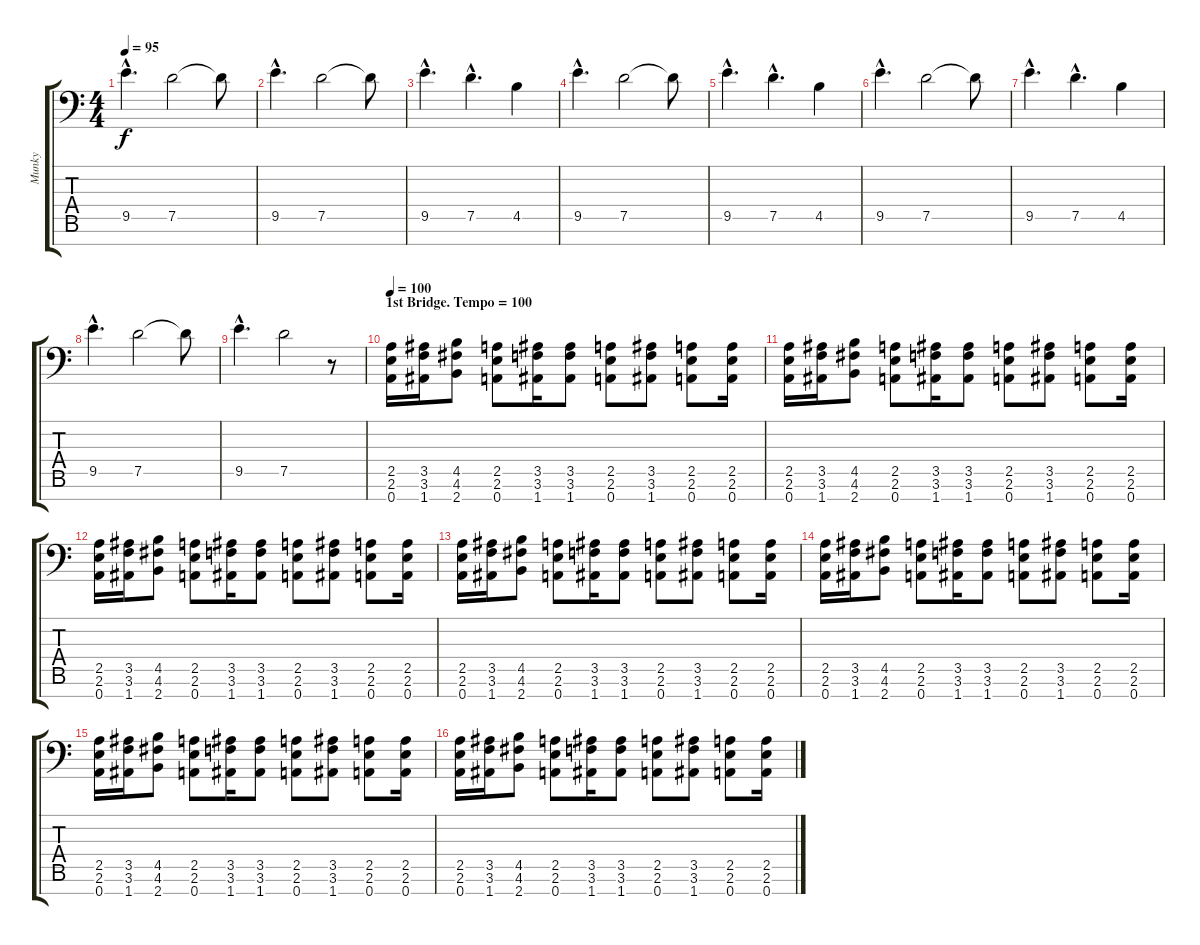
\track ("Munky" "Munky") {instrument distortionguitar}
\staff {score tabs}
\tuning (D4 A3 F3 C3 G2 D2 A1) {hide}
\ts (4 4)
\tempo 95
\clef f4
\ks c
9.5{hac}.4{d dy f instrument overdrivenguitar} 7.5.2 7.5{t}.8 |
9.5{hac}.4{d instrument overdrivenguitar} 7.5.2 7.5{t}.8 |
9.5{hac}.4{d} 7.5{hac}.4{d} 4.5.4 |
9.5{hac}.4{d instrument overdrivenguitar} 7.5.2 7.5{t}.8 |
9.5{hac}.4{d} 7.5{hac}.4{d} 4.5.4 |
9.5{hac}.4{d instrument overdrivenguitar} 7.5.2 7.5{t}.8 |
9.5{hac}.4{d} 7.5{hac}.4{d} 4.5.4 |
9.5{hac}.4{d instrument overdrivenguitar} 7.5.2 7.5{t}.8 |
9.5{hac}.4{d instrument overdrivenguitar} 7.5.2 r.8 |
\section ("" "1st Bridge. Tempo = 100")
\tempo 100
(2.5 2.6 0.7).16{instrument distortionguitar} (3.5 3.6 1.7).16 (4.5 4.6 2.7).8 (2.5 2.6 0.7).8 (3.5 3.6 1.7).16 (3.5 3.6 1.7).8 (2.5 2.6 0.7).8 (3.5 3.6 1.7).8 (2.5 2.6 0.7).8 (2.5 2.6 0.7).16 |
(2.5 2.6 0.7).16 (3.5 3.6 1.7).16 (4.5 4.6 2.7).8 (2.5 2.6 0.7).8 (3.5 3.6 1.7).16 (3.5 3.6 1.7).8 (2.5 2.6 0.7).8 (3.5 3.6 1.7).8 (2.5 2.6 0.7).8 (2.5 2.6 0.7).16 |
(2.5 2.6 0.7).16 (3.5 3.6 1.7).16 (4.5 4.6 2.7).8 (2.5 2.6 0.7).8 (3.5 3.6 1.7).16 (3.5 3.6 1.7).8 (2.5 2.6 0.7).8 (3.5 3.6 1.7).8 (2.5 2.6 0.7).8 (2.5 2.6 0.7).16 |
(2.5 2.6 0.7).16 (3.5 3.6 1.7).16 (4.5 4.6 2.7).8 (2.5 2.6 0.7).8 (3.5 3.6 1.7).16 (3.5 3.6 1.7).8 (2.5 2.6 0.7).8 (3.5 3.6 1.7).8 (2.5 2.6 0.7).8 (2.5 2.6 0.7).16 |
(2.5 2.6 0.7).16 (3.5 3.6 1.7).16 (4.5 4.6 2.7).8 (2.5 2.6 0.7).8 (3.5 3.6 1.7).16 (3.5 3.6 1.7).8 (2.5 2.6 0.7).8 (3.5 3.6 1.7).8 (2.5 2.6 0.7).8 (2.5 2.6 0.7).16 |
(2.5 2.6 0.7).16 (3.5 3.6 1.7).16 (4.5 4.6 2.7).8 (2.5 2.6 0.7).8 (3.5 3.6 1.7).16 (3.5 3.6 1.7).8 (2.5 2.6 0.7).8 (3.5 3.6 1.7).8 (2.5 2.6 0.7).8 (2.5 2.6 0.7).16 |
(2.5 2.6 0.7).16 (3.5 3.6 1.7).16 (4.5 4.6 2.7).8 (2.5 2.6 0.7).8 (3.5 3.6 1.7).16 (3.5 3.6 1.7).8 (2.5 2.6 0.7).8 (3.5 3.6 1.7).8 (2.5 2.6 0.7).8 (2.5 2.6 0.7).16
